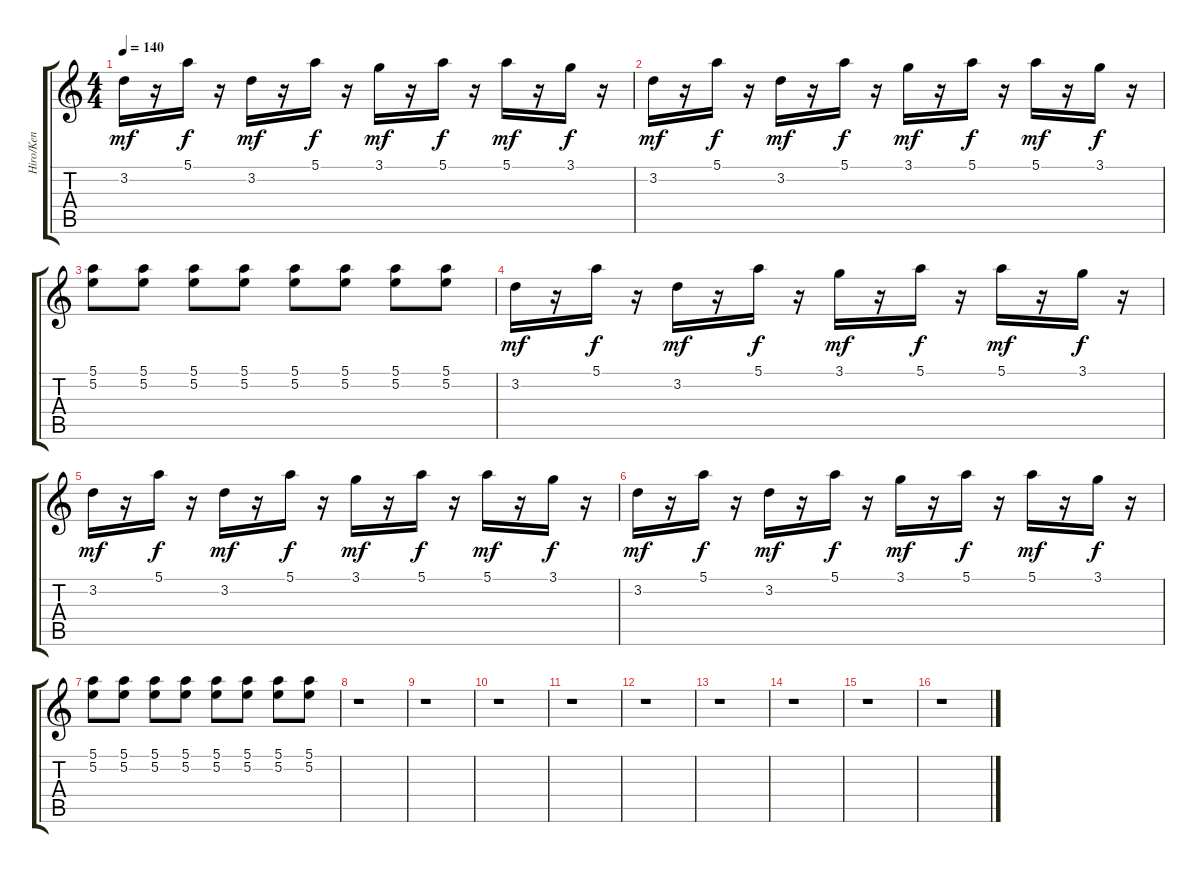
\track ("Hiro/Ken" "Hiro/Ken") {instrument distortionguitar}
\staff {score tabs}
\tuning (E4 B3 G3 D3 A2 E2) {hide}
\ts (4 4)
\tempo 140
\clef g2
\ks c
3.2.16{dy mf} r.16 5.1.16{dy f} r.16 3.2.16{dy mf} r.16 5.1.16{dy f} r.16 3.1.16{dy mf} r.16 5.1.16{dy f} r.16 5.1.16{dy mf} r.16 3.1.16{dy f} r.16 |
3.2.16{dy mf} r.16 5.1.16{dy f} r.16 3.2.16{dy mf} r.16 5.1.16{dy f} r.16 3.1.16{dy mf} r.16 5.1.16{dy f} r.16 5.1.16{dy mf} r.16 3.1.16{dy f} r.16 |
(5.1 5.2).8 (5.1 5.2).8 (5.1 5.2).8 (5.1 5.2).8 (5.1 5.2).8 (5.1 5.2).8 (5.1 5.2).8 (5.1 5.2).8 |
3.2.16{dy mf} r.16 5.1.16{dy f} r.16 3.2.16{dy mf} r.16 5.1.16{dy f} r.16 3.1.16{dy mf} r.16 5.1.16{dy f} r.16 5.1.16{dy mf} r.16 3.1.16{dy f} r.16 |
3.2.16{dy mf} r.16 5.1.16{dy f} r.16 3.2.16{dy mf} r.16 5.1.16{dy f} r.16 3.1.16{dy mf} r.16 5.1.16{dy f} r.16 5.1.16{dy mf} r.16 3.1.16{dy f} r.16 |
3.2.16{dy mf} r.16 5.1.16{dy f} r.16 3.2.16{dy mf} r.16 5.1.16{dy f} r.16 3.1.16{dy mf} r.16 5.1.16{dy f} r.16 5.1.16{dy mf} r.16 3.1.16{dy f} r.16 |
(5.1 5.2).8 (5.1 5.2).8 (5.1 5.2).8 (5.1 5.2).8 (5.1 5.2).8 (5.1 5.2).8 (5.1 5.2).8 (5.1 5.2).8 |
r.1 |
r.1 |
r.1 |
r.1 |
r.1 |
r.1 |
r.1 |
r.1 |
r.1
